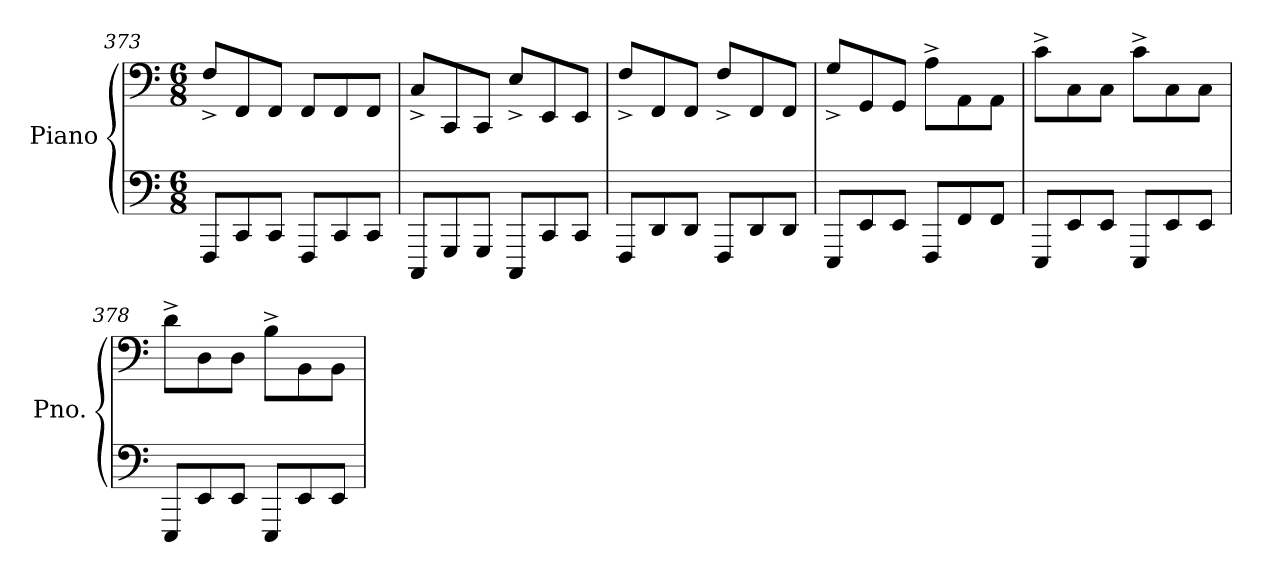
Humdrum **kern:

**kern	**kern
*part1	*part1
*staff2	*staff1
*I"Piano	*
*I'Pno.	*
*clefF4	*clefF4
*k[]	*k[]
*M6/8	*M6/8
=373	=373
8FFF/L	8F^/L
8CC/	8FF/
8CC/J	8FF/J
8FFF/L	8FF/L
8CC/	8FF/
8CC/J	8FF/J
=374	=374
8CCC/L	8C^/L
8GGG/	8CC/
8GGG/J	8CC/J
8CCC/L	8E^/L
8CC/	8EE/
8CC/J	8EE/J
=375	=375
8FFF/L	8F^/L
8DD/	8FF/
8DD/J	8FF/J
8FFF/L	8F^/L
8DD/	8FF/
8DD/J	8FF/J
=376	=376
8EEE/L	8G^/L
8EE/	8GG/
8EE/J	8GG/J
8FFF/L	8A^\L
8FF/	8AA\
8FF/J	8AA\J
!!LO:LB:g=z
=377	=377
8EEE/L	8c^\L
8EE/	8C\
8EE/J	8C\J
8EEE/L	8c^\L
8EE/	8C\
8EE/J	8C\J
=378	=378
8EEE/L	8d^\L
8EE/	8D\
8EE/J	8D\J
8EEE/L	8B^\L
8EE/	8BB\
8EE/J	8BB\J
=	=
*-	*-
